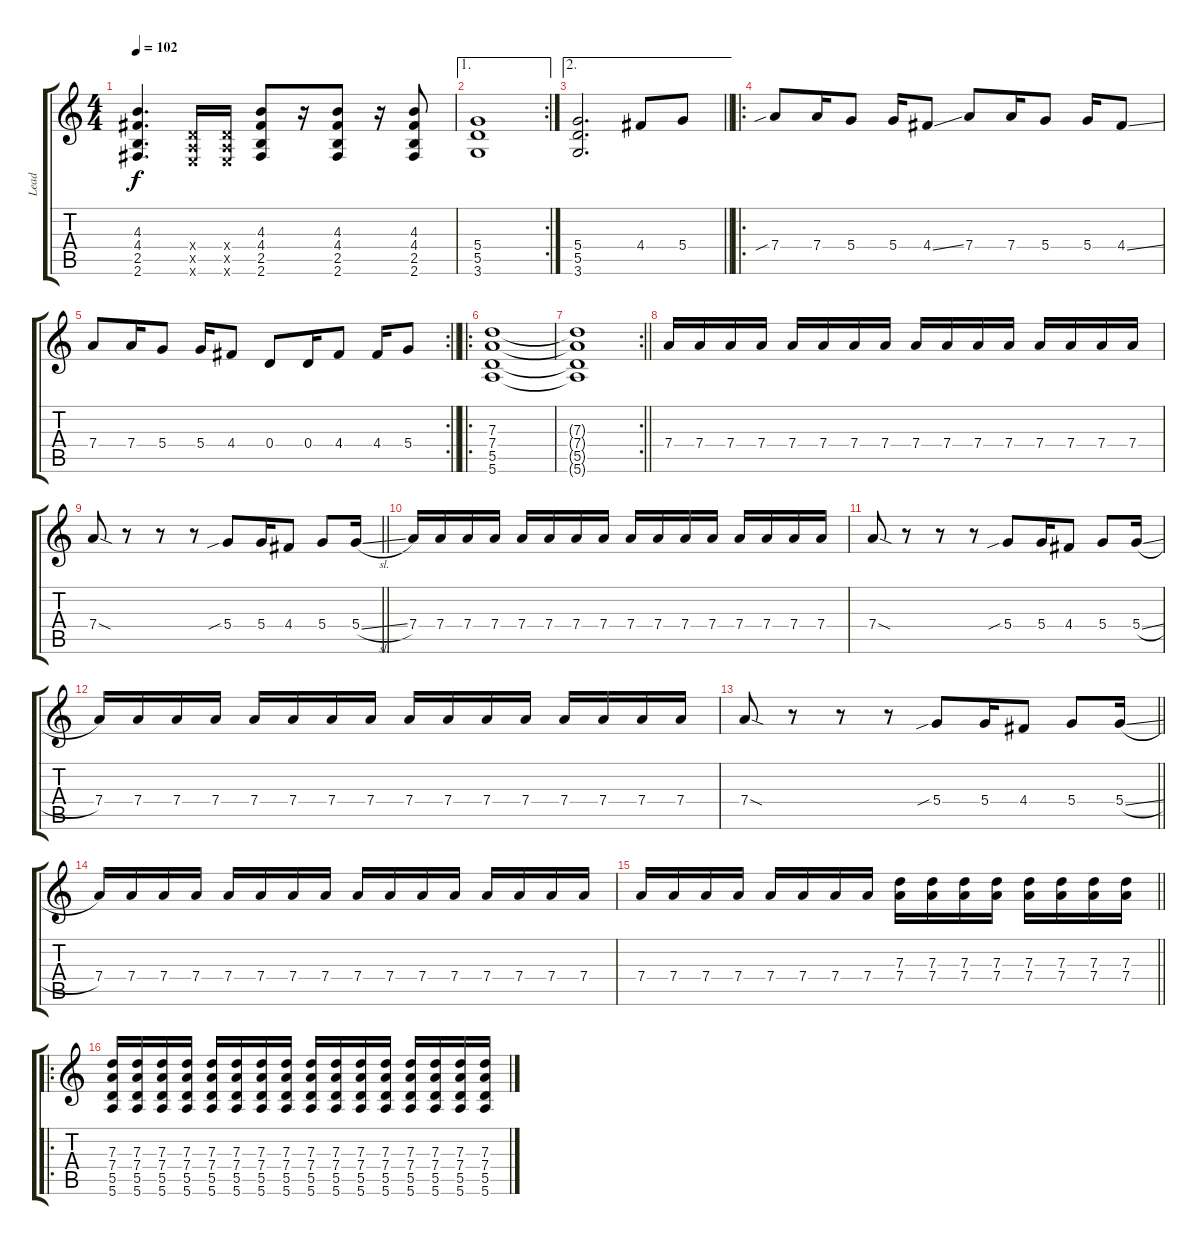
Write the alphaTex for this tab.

\track ("Lead" "Lead") {instrument electricguitarclean}
\staff {score tabs}
\tuning (E4 B3 G3 D3 A2 E2) {hide}
\ts (4 4)
\tempo 102
\clef g2
\ks c
(4.3 4.4 2.5 2.6).4{d dy f} (0.4{x} 0.5{x} 0.6{x}).16 (0.4{x} 0.5{x} 0.6{x}).16 (4.3 4.4 2.5 2.6).8 r.16 (4.3 4.4 2.5 2.6).8 r.16 (4.3 4.4 2.5 2.6).8 |
\ae 1
\rc 2
(5.4 5.5 3.6).1 |
\ae 2
\barLineRight lightlight
(5.4 5.5 3.6).2{d} 4.4.8 5.4.8 |
\ro
7.4{sib}.8 7.4.16 5.4.8 5.4.16 4.4{ss}.8 7.4.8 7.4.16 5.4.8 5.4.16 4.4{ss}.8 |
\rc 2
\barLineRight lightlight
7.4.8 7.4.16 5.4.8 5.4.16 4.4.8 0.4.8 0.4.16 4.4.8 4.4.16 5.4.8 |
\ro
(7.3 7.4 5.5 5.6).1 |
\rc 2
\barLineRight lightlight
(7.3{t} 7.4{t} 5.5{t} 5.6{t}).1 |
7.4.16 7.4.16 7.4.16 7.4.16 7.4.16 7.4.16 7.4.16 7.4.16 7.4.16 7.4.16 7.4.16 7.4.16 7.4.16 7.4.16 7.4.16 7.4.16 |
\barLineRight lightlight
7.4{sod}.8 r.8 r.8 r.8 5.4{sib}.8 5.4.16 4.4.8 5.4.8 5.4{sl}.16 |
7.4.16 7.4.16 7.4.16 7.4.16 7.4.16 7.4.16 7.4.16 7.4.16 7.4.16 7.4.16 7.4.16 7.4.16 7.4.16 7.4.16 7.4.16 7.4.16 |
7.4{sod}.8 r.8 r.8 r.8 5.4{sib}.8 5.4.16 4.4.8 5.4.8 5.4{sl}.16 |
7.4.16 7.4.16 7.4.16 7.4.16 7.4.16 7.4.16 7.4.16 7.4.16 7.4.16 7.4.16 7.4.16 7.4.16 7.4.16 7.4.16 7.4.16 7.4.16 |
\barLineRight lightlight
7.4{sod}.8 r.8 r.8 r.8 5.4{sib}.8 5.4.16 4.4.8 5.4.8 5.4{sl}.16 |
7.4.16 7.4.16 7.4.16 7.4.16 7.4.16 7.4.16 7.4.16 7.4.16 7.4.16 7.4.16 7.4.16 7.4.16 7.4.16 7.4.16 7.4.16 7.4.16 |
\barLineRight lightlight
7.4.16 7.4.16 7.4.16 7.4.16 7.4.16 7.4.16 7.4.16 7.4.16 (7.3 7.4).16 (7.3 7.4).16 (7.3 7.4).16 (7.3 7.4).16 (7.3 7.4).16 (7.3 7.4).16 (7.3 7.4).16 (7.3 7.4).16 |
\ro
(7.3 7.4 5.5 5.6).16 (7.3 7.4 5.5 5.6).16 (7.3 7.4 5.5 5.6).16 (7.3 7.4 5.5 5.6).16 (7.3 7.4 5.5 5.6).16 (7.3 7.4 5.5 5.6).16 (7.3 7.4 5.5 5.6).16 (7.3 7.4 5.5 5.6).16 (7.3 7.4 5.5 5.6).16 (7.3 7.4 5.5 5.6).16 (7.3 7.4 5.5 5.6).16 (7.3 7.4 5.5 5.6).16 (7.3 7.4 5.5 5.6).16 (7.3 7.4 5.5 5.6).16 (7.3 7.4 5.5 5.6).16 (7.3 7.4 5.5 5.6).16
